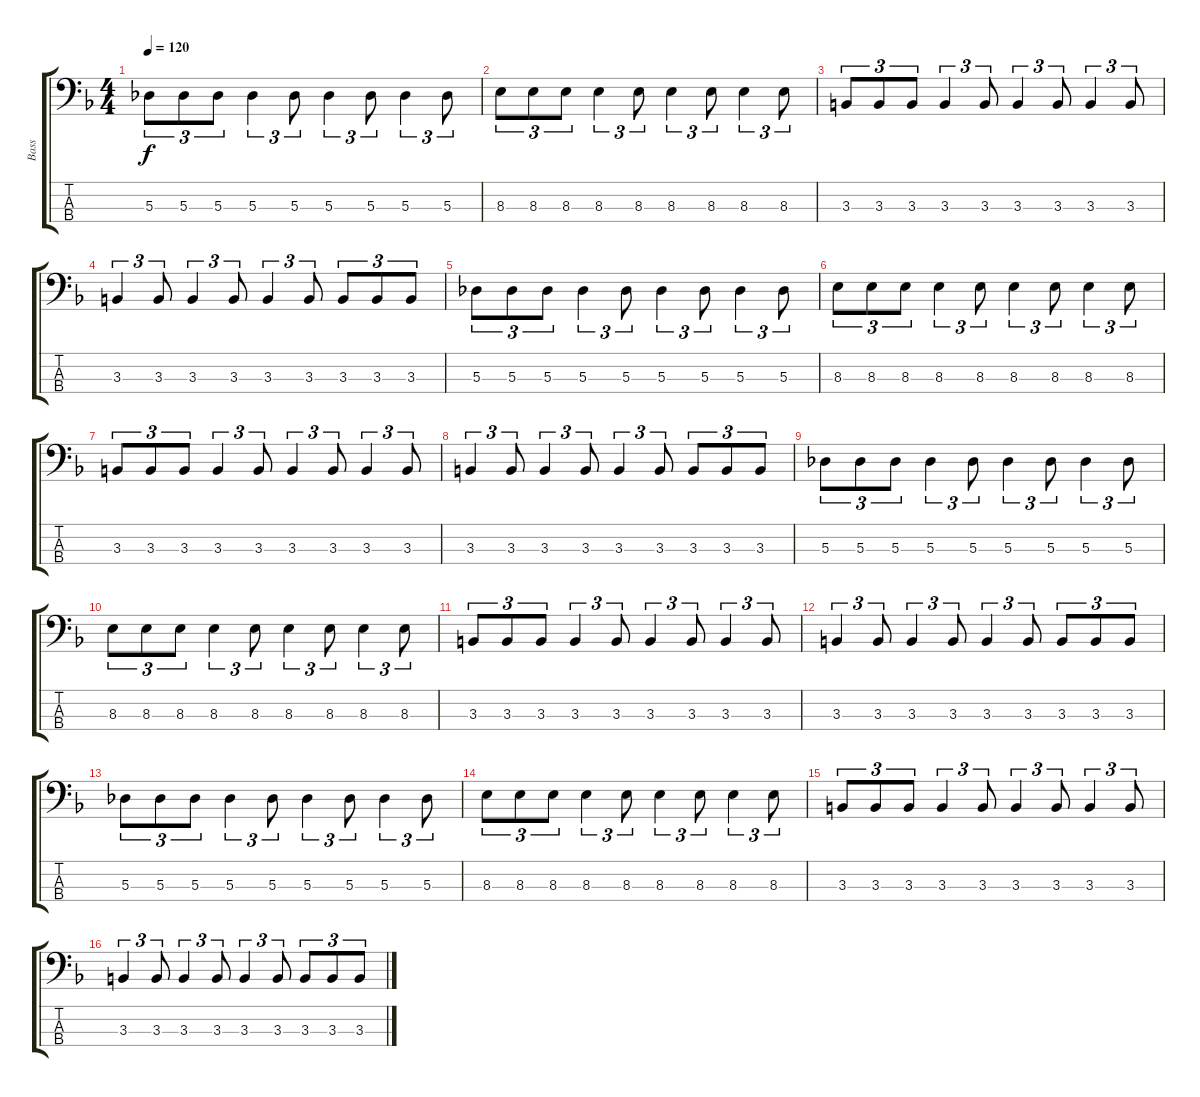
\track ("Bass" "Bass") {instrument electricbassfinger}
\staff {score tabs}
\tuning (Gb2 Db2 Ab1 Eb1) {hide}
\ts (4 4)
\tempo 120
\clef f4
\ks dminor
5.3.8{tu (3 2) dy f} 5.3.8{tu (3 2)} 5.3.8{tu (3 2)} 5.3.4{tu (3 2)} 5.3.8{tu (3 2)} 5.3.4{tu (3 2)} 5.3.8{tu (3 2)} 5.3.4{tu (3 2)} 5.3.8{tu (3 2)} |
8.3.8{tu (3 2)} 8.3.8{tu (3 2)} 8.3.8{tu (3 2)} 8.3.4{tu (3 2)} 8.3.8{tu (3 2)} 8.3.4{tu (3 2)} 8.3.8{tu (3 2)} 8.3.4{tu (3 2)} 8.3.8{tu (3 2)} |
3.3.8{tu (3 2)} 3.3.8{tu (3 2)} 3.3.8{tu (3 2)} 3.3.4{tu (3 2)} 3.3.8{tu (3 2)} 3.3.4{tu (3 2)} 3.3.8{tu (3 2)} 3.3.4{tu (3 2)} 3.3.8{tu (3 2)} |
3.3.4{tu (3 2)} 3.3.8{tu (3 2)} 3.3.4{tu (3 2)} 3.3.8{tu (3 2)} 3.3.4{tu (3 2)} 3.3.8{tu (3 2)} 3.3.8{tu (3 2)} 3.3.8{tu (3 2)} 3.3.8{tu (3 2)} |
5.3.8{tu (3 2)} 5.3.8{tu (3 2)} 5.3.8{tu (3 2)} 5.3.4{tu (3 2)} 5.3.8{tu (3 2)} 5.3.4{tu (3 2)} 5.3.8{tu (3 2)} 5.3.4{tu (3 2)} 5.3.8{tu (3 2)} |
8.3.8{tu (3 2)} 8.3.8{tu (3 2)} 8.3.8{tu (3 2)} 8.3.4{tu (3 2)} 8.3.8{tu (3 2)} 8.3.4{tu (3 2)} 8.3.8{tu (3 2)} 8.3.4{tu (3 2)} 8.3.8{tu (3 2)} |
3.3.8{tu (3 2)} 3.3.8{tu (3 2)} 3.3.8{tu (3 2)} 3.3.4{tu (3 2)} 3.3.8{tu (3 2)} 3.3.4{tu (3 2)} 3.3.8{tu (3 2)} 3.3.4{tu (3 2)} 3.3.8{tu (3 2)} |
3.3.4{tu (3 2)} 3.3.8{tu (3 2)} 3.3.4{tu (3 2)} 3.3.8{tu (3 2)} 3.3.4{tu (3 2)} 3.3.8{tu (3 2)} 3.3.8{tu (3 2)} 3.3.8{tu (3 2)} 3.3.8{tu (3 2)} |
5.3.8{tu (3 2)} 5.3.8{tu (3 2)} 5.3.8{tu (3 2)} 5.3.4{tu (3 2)} 5.3.8{tu (3 2)} 5.3.4{tu (3 2)} 5.3.8{tu (3 2)} 5.3.4{tu (3 2)} 5.3.8{tu (3 2)} |
8.3.8{tu (3 2)} 8.3.8{tu (3 2)} 8.3.8{tu (3 2)} 8.3.4{tu (3 2)} 8.3.8{tu (3 2)} 8.3.4{tu (3 2)} 8.3.8{tu (3 2)} 8.3.4{tu (3 2)} 8.3.8{tu (3 2)} |
3.3.8{tu (3 2)} 3.3.8{tu (3 2)} 3.3.8{tu (3 2)} 3.3.4{tu (3 2)} 3.3.8{tu (3 2)} 3.3.4{tu (3 2)} 3.3.8{tu (3 2)} 3.3.4{tu (3 2)} 3.3.8{tu (3 2)} |
3.3.4{tu (3 2)} 3.3.8{tu (3 2)} 3.3.4{tu (3 2)} 3.3.8{tu (3 2)} 3.3.4{tu (3 2)} 3.3.8{tu (3 2)} 3.3.8{tu (3 2)} 3.3.8{tu (3 2)} 3.3.8{tu (3 2)} |
5.3.8{tu (3 2)} 5.3.8{tu (3 2)} 5.3.8{tu (3 2)} 5.3.4{tu (3 2)} 5.3.8{tu (3 2)} 5.3.4{tu (3 2)} 5.3.8{tu (3 2)} 5.3.4{tu (3 2)} 5.3.8{tu (3 2)} |
8.3.8{tu (3 2)} 8.3.8{tu (3 2)} 8.3.8{tu (3 2)} 8.3.4{tu (3 2)} 8.3.8{tu (3 2)} 8.3.4{tu (3 2)} 8.3.8{tu (3 2)} 8.3.4{tu (3 2)} 8.3.8{tu (3 2)} |
3.3.8{tu (3 2)} 3.3.8{tu (3 2)} 3.3.8{tu (3 2)} 3.3.4{tu (3 2)} 3.3.8{tu (3 2)} 3.3.4{tu (3 2)} 3.3.8{tu (3 2)} 3.3.4{tu (3 2)} 3.3.8{tu (3 2)} |
3.3.4{tu (3 2)} 3.3.8{tu (3 2)} 3.3.4{tu (3 2)} 3.3.8{tu (3 2)} 3.3.4{tu (3 2)} 3.3.8{tu (3 2)} 3.3.8{tu (3 2)} 3.3.8{tu (3 2)} 3.3.8{tu (3 2)}
